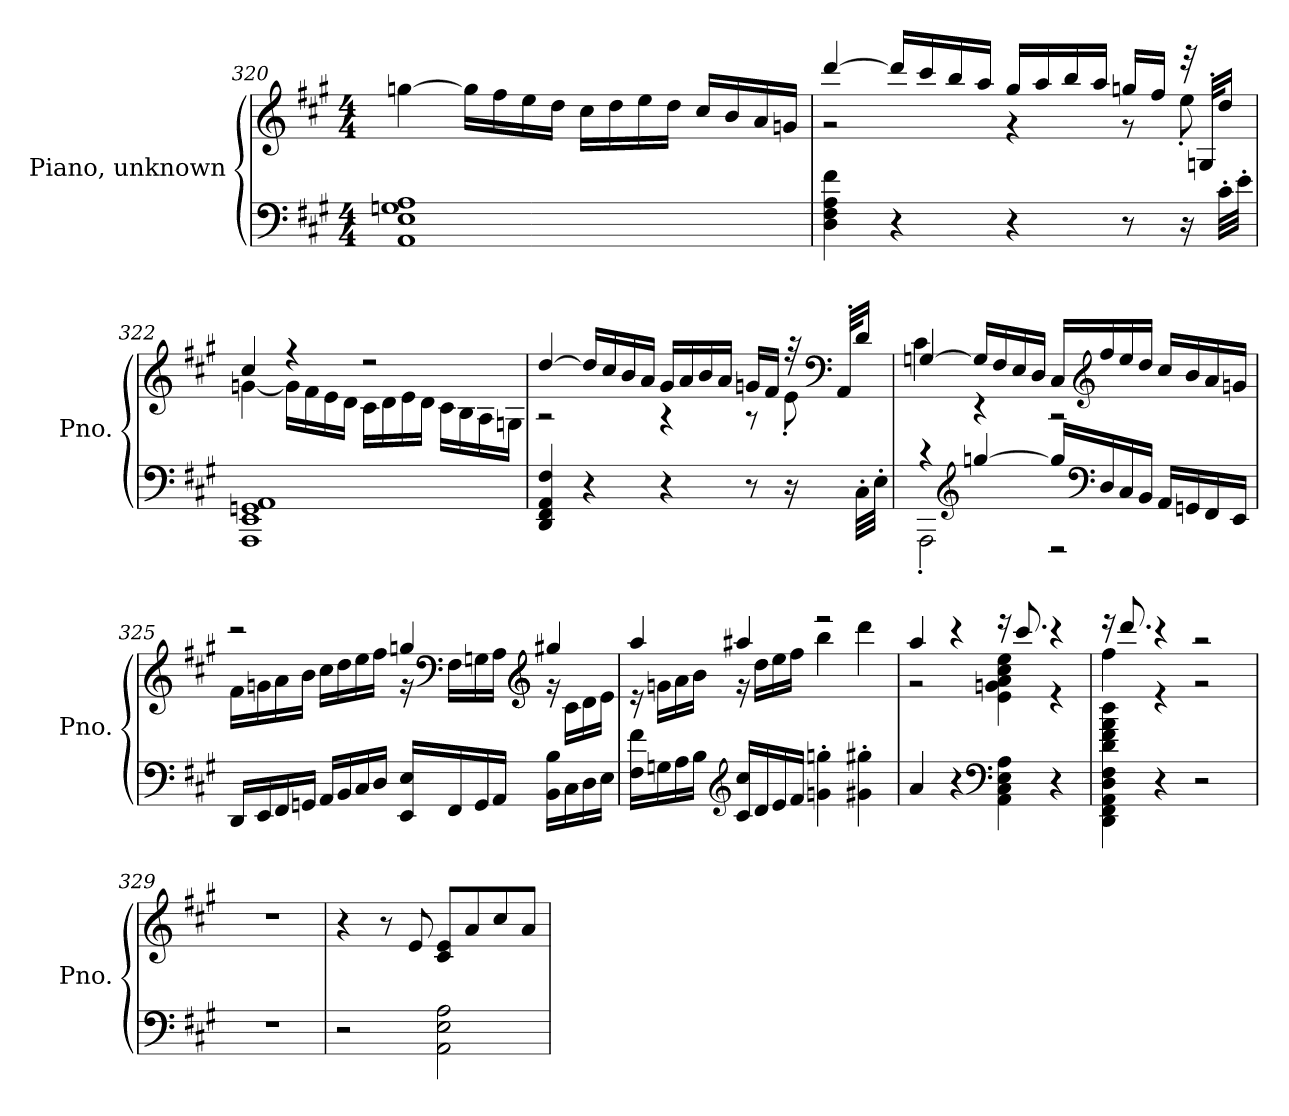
**kern	**kern
*part1	*part1
*staff2	*staff1
*I"Piano, unknown	*
*I'Pno.	*
!!LO:LB:g=z
*clefF4	*clefG2
*k[f#c#g#]	*k[f#c#g#]
*M4/4	*M4/4
=320	=320
1AA 1E 1Gn 1A	[4ggn\
.	16gg\LL]
.	16ff#\
.	16ee\
.	16dd\JJ
.	16cc#\LL
.	16dd\
.	16ee\
.	16dd\JJ
.	16cc#/LL
.	16b/
.	16a/
.	16gn/JJ
=321	=321
*	*^
4D\ 4F#\ 4A\ 4f#\	[4ddd/	2r
4r	16ddd/LL]	.
.	16ccc#/	.
.	16bb/	.
.	16aa/JJ	.
4r	16gg#/LL	4r
.	16aa/	.
.	16bb/	.
.	16aa/JJ	.
8r	16ggn/LL	8r
.	16ff#/JJ	.
16r	32r	8ee'\
.	32Gn'/KLL	.
32c#'\LLL	16dd/JJ	.
32e'\JJJ	.	.
!!LO:LB:g=z	!!
=322	=322	=322
1AAA 1EE 1GGn 1AA	4cc#/	[4gn\
.	4r	16g\LL]
.	.	16f#\
.	.	16e\
.	.	16d\JJ
.	2r	16c#\LL
.	.	16d\
.	.	16e\
.	.	16d\JJ
.	.	16c#\LL
.	.	16B\
.	.	16A\
.	.	16Gn\JJ
=323	=323	=323
4DD/ 4FF#/ 4AA/ 4F#/	[4dd/	2r
4r	16dd/LL]	.
.	16cc#/	.
.	16b/	.
.	16a/JJ	.
4r	16g#/LL	4r
.	16a/	.
.	16b/	.
.	16a/JJ	.
8r	16gn/LL	8r
.	16f#/JJ	.
16r	32r	8e'\
*	*clefF4	*
.	32AA'/KLL	.
32C#'\LLL	16d/JJ	.
32E'\JJJ	.	.
!!LO:LB:g=z	!!
=324	=324	=324
*^	*	*
4r	2AAA'\	[4Gn/	4c#\
*clefG2	*	*	*
[4ggn/	.	16G/LL]	4r
.	.	16F#/	.
.	.	16E/	.
.	.	16D/JJ	.
16gg/LL]	2r	16C#/LL	2r
*clefF4	*	*clefG2	*
16D/	.	16ff#/	.
16C#/	.	16ee/	.
16BB/JJ	.	16dd/JJ	.
16AA/LL	.	16cc#/LL	.
16GGn/	.	16b/	.
16FF#/	.	16a/	.
16EE/JJ	.	16gn/JJ	.
*v	*v	*	*
=325	=325	=325
16DD/LL	2r	16f#\LL
16EE/	.	16gn\
16FF#/	.	16a\
16GGn/JJ	.	16b\JJ
16AA/LL	.	16cc#\LL
16BB/	.	16dd\
16C#/	.	16ee\
16D/JJ	.	16ff#\JJ
16EE/ 16E/LL	4ggn/	16r
*	*clefF4	*
16FF#/	.	16F#\LL
16GG/	.	16Gn\
16AA/JJ	.	16A\JJ
*	*clefG2	*
16BB\ 16B\LL	4gg#X/	16r
16C#\	.	16c#\LL
16D\	.	16d\
16E\JJ	.	16e\JJ
!!LO:PB:g=z	!!
=326	=326	=326
16F#\ 16f#\LL	4aa/	16r
16Gn\	.	16gn\LL
16A\	.	16a\
16B\JJ	.	16b\JJ
*clefG2	*	*
16c#/ 16cc#/LL	4aa#X/	16r
16d/	.	16dd\LL
16e/	.	16ee\
16f#/JJ	.	16ff#\JJ
4gn\' 4ggn\'	2r	4bb\
4g#X\' 4gg#X\'	.	4ddd\
=327	=327	=327
4a/	4aa/	2r
4r	4r	.
*clefF4	*	*
4AA\ 4C#\ 4E\ 4A\	16r	4e\ 4gn\ 4a\ 4cc#\ 4ee\
.	8.ccc#/	.
4r	4r	4r
=328	=328	=328
4DD\ 4FF#\ 4AA\ 4D\ 4F#\ 4d\ 4f#\ 4a\ 4dd\	16r	4ff#\
.	8.ddd/	.
4r	4r	4r
2r	2r	2r
*	*v	*v
=329	=329
1r	1r
=330	=330
2r	4r
.	8r
.	8e/
2AA\ 2E\ 2A\	8c#/ 8e/L
.	8a/
.	8cc#/
.	8a/J
=	=
*-	*-
